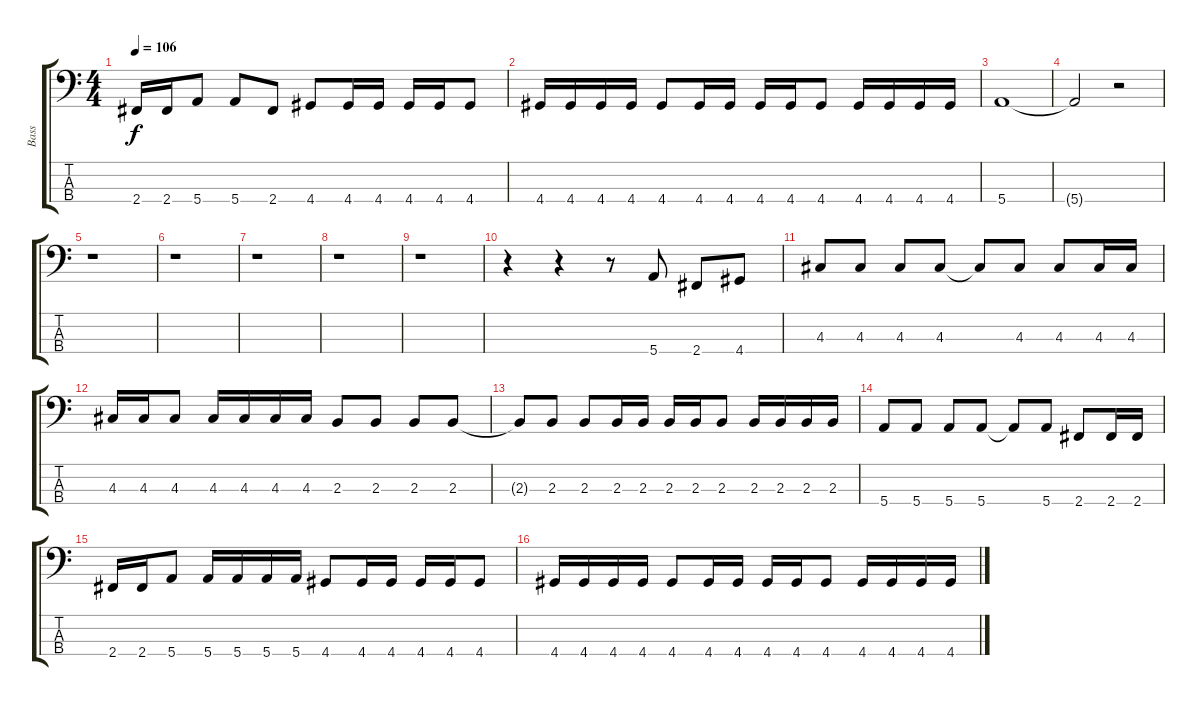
\track ("Bass" "Bass") {instrument electricbasspick}
\staff {score tabs}
\tuning (G2 D2 A1 E1) {hide}
\ts (4 4)
\tempo 106
\clef f4
\ks c
2.4.16{dy f} 2.4.16 5.4.8 5.4.8 2.4.8 4.4.8 4.4.16 4.4.16 4.4.16 4.4.16 4.4.8 |
4.4.16 4.4.16 4.4.16 4.4.16 4.4.8 4.4.16 4.4.16 4.4.16 4.4.16 4.4.8 4.4.16 4.4.16 4.4.16 4.4.16 |
5.4.1 |
5.4{t}.2 r.2 |
r.1 |
r.1 |
r.1 |
r.1 |
r.1 |
r.4 r.4 r.8 5.4.8 2.4.8 4.4.8 |
4.3.8 4.3.8 4.3.8 4.3.8 4.3{t}.8 4.3.8 4.3.8 4.3.16 4.3.16 |
4.3.16 4.3.16 4.3.8 4.3.16 4.3.16 4.3.16 4.3.16 2.3.8 2.3.8 2.3.8 2.3.8 |
2.3{t}.8 2.3.8 2.3.8 2.3.16 2.3.16 2.3.16 2.3.16 2.3.8 2.3.16 2.3.16 2.3.16 2.3.16 |
5.4.8 5.4.8 5.4.8 5.4.8 5.4{t}.8 5.4.8 2.4.8 2.4.16 2.4.16 |
2.4.16 2.4.16 5.4.8 5.4.16 5.4.16 5.4.16 5.4.16 4.4.8 4.4.16 4.4.16 4.4.16 4.4.16 4.4.8 |
4.4.16 4.4.16 4.4.16 4.4.16 4.4.8 4.4.16 4.4.16 4.4.16 4.4.16 4.4.8 4.4.16 4.4.16 4.4.16 4.4.16
